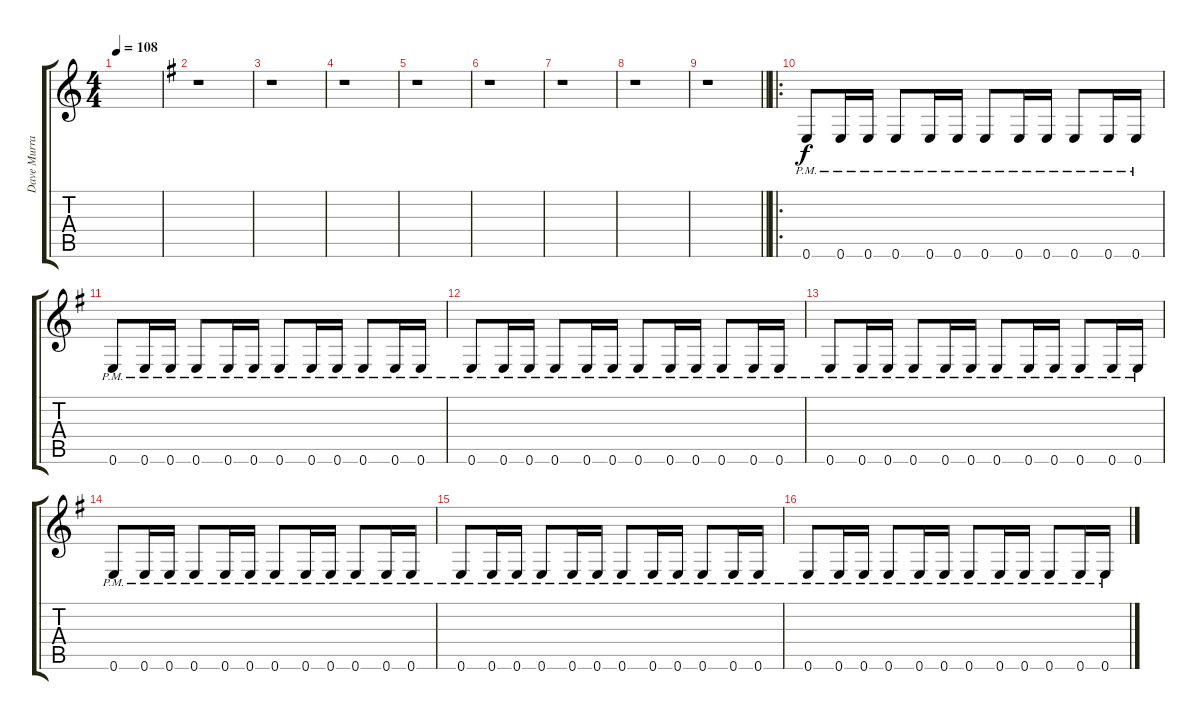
\track ("Dave Murray" "Dave Murra") {instrument distortionguitar}
\staff {score tabs}
\tuning (E4 B3 G3 D3 A2 E2) {hide}
\ts (4 4)
\tempo 108
\clef g2
\ks c
|
\ks g
r.1 |
r.1 |
r.1 |
r.1 |
r.1 |
r.1 |
r.1 |
\barLineRight lightlight
r.1 |
\ro
0.6{pm}.8 0.6{pm}.16 0.6{pm}.16 0.6{pm}.8 0.6{pm}.16 0.6{pm}.16 0.6{pm}.8 0.6{pm}.16 0.6{pm}.16 0.6{pm}.8 0.6{pm}.16 0.6{pm}.16 |
0.6{pm}.8 0.6{pm}.16 0.6{pm}.16 0.6{pm}.8 0.6{pm}.16 0.6{pm}.16 0.6{pm}.8 0.6{pm}.16 0.6{pm}.16 0.6{pm}.8 0.6{pm}.16 0.6{pm}.16 |
0.6{pm}.8 0.6{pm}.16 0.6{pm}.16 0.6{pm}.8 0.6{pm}.16 0.6{pm}.16 0.6{pm}.8 0.6{pm}.16 0.6{pm}.16 0.6{pm}.8 0.6{pm}.16 0.6{pm}.16 |
0.6{pm}.8 0.6{pm}.16 0.6{pm}.16 0.6{pm}.8 0.6{pm}.16 0.6{pm}.16 0.6{pm}.8 0.6{pm}.16 0.6{pm}.16 0.6{pm}.8 0.6{pm}.16 0.6{pm}.16 |
0.6{pm}.8 0.6{pm}.16 0.6{pm}.16 0.6{pm}.8 0.6{pm}.16 0.6{pm}.16 0.6{pm}.8 0.6{pm}.16 0.6{pm}.16 0.6{pm}.8 0.6{pm}.16 0.6{pm}.16 |
0.6{pm}.8 0.6{pm}.16 0.6{pm}.16 0.6{pm}.8 0.6{pm}.16 0.6{pm}.16 0.6{pm}.8 0.6{pm}.16 0.6{pm}.16 0.6{pm}.8 0.6{pm}.16 0.6{pm}.16 |
0.6{pm}.8 0.6{pm}.16 0.6{pm}.16 0.6{pm}.8 0.6{pm}.16 0.6{pm}.16 0.6{pm}.8 0.6{pm}.16 0.6{pm}.16 0.6{pm}.8 0.6{pm}.16 0.6{pm}.16
